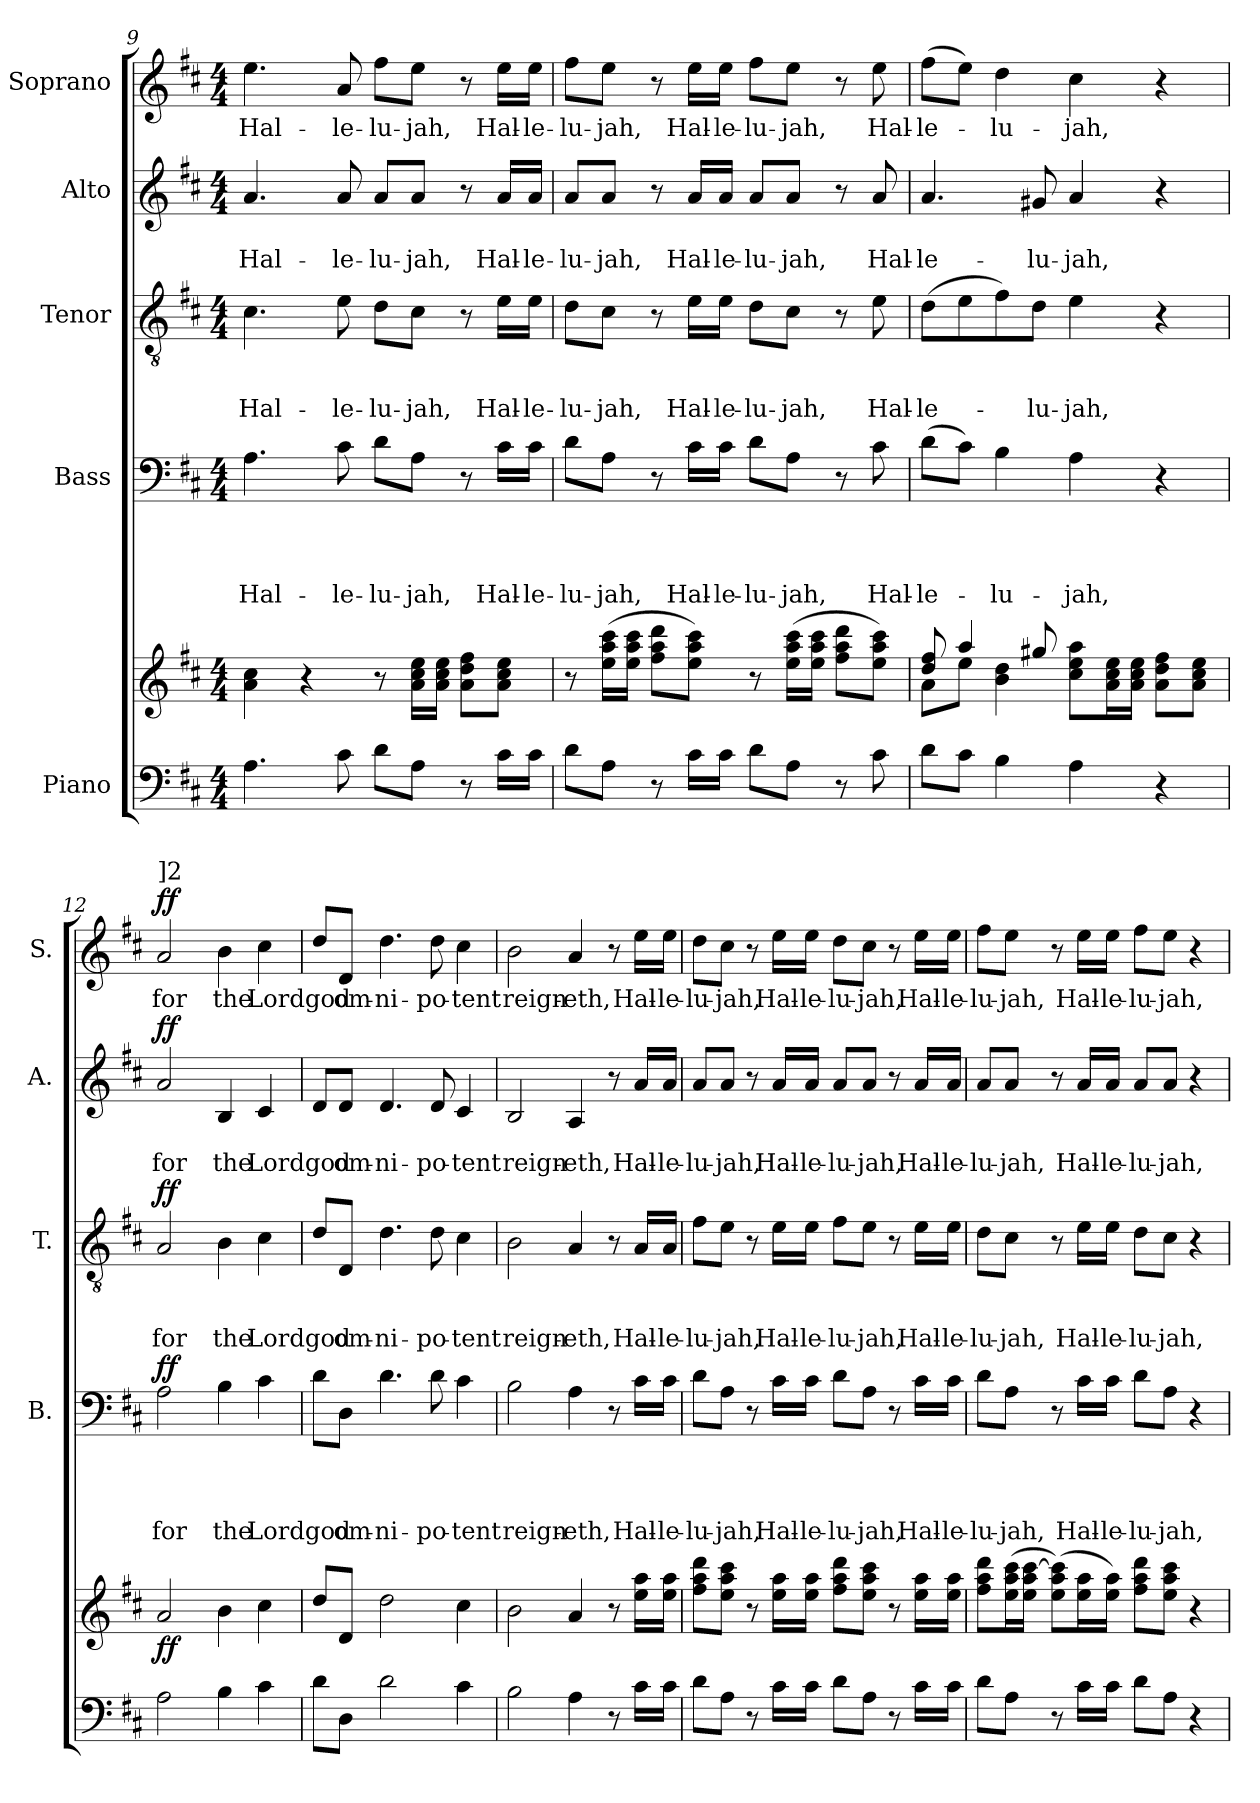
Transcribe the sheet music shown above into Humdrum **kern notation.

**kern	**kern	**dynam	**kern	**text	**text	**text	**text	**dynam	**kern	**text	**text	**text	**dynam	**kern	**text	**text	**dynam	**kern	**text	**dynam
*part5	*part5	*part5	*part4	*part4	*part4	*part4	*part4	*part4	*part3	*part3	*part3	*part3	*part3	*part2	*part2	*part2	*part2	*part1	*part1	*part1
*staff6	*staff5	*staff5/6	*staff4	*staff4	*staff4	*staff4	*staff4	*staff4	*staff3	*staff3	*staff3	*staff3	*staff3	*staff2	*staff2	*staff2	*staff2	*staff1	*staff1	*staff1
*I"Piano	*	*	*I"Bass	*	*	*	*	*	*I"Tenor	*	*	*	*	*I"Alto	*	*	*	*I"Soprano	*	*
*	*	*	*I'B.	*	*	*	*	*	*I'T.	*	*	*	*	*I'A.	*	*	*	*I'S.	*	*
*clefF4	*clefG2	*	*clefF4	*	*	*	*	*	*clefGv2	*	*	*	*	*clefG2	*	*	*	*clefG2	*	*
*k[f#c#]	*k[f#c#]	*	*k[f#c#]	*	*	*	*	*	*k[f#c#]	*	*	*	*	*k[f#c#]	*	*	*	*k[f#c#]	*	*
*D:	*D:	*	*D:	*	*	*	*	*	*D:	*	*	*	*	*D:	*	*	*	*D:	*	*
*M4/4	*M4/4	*	*M4/4	*	*	*	*	*	*M4/4	*	*	*	*	*M4/4	*	*	*	*M4/4	*	*
=9	=9	=9	=9	=9	=9	=9	=9	=9	=9	=9	=9	=9	=9	=9	=9	=9	=9	=9	=9	=9
!	!	!	!	!	!	!	!LO:LY:b	!	!	!	!	!LO:LY:b	!	!	!	!LO:LY:b	!	!	!LO:LY:b	!
4.A\	4a\ 4cc#\	.	4.A\	.	.	.	Hal-	.	4.c#\	.	.	Hal-	.	4.a/	.	Hal-	.	4.ee\	Hal-	.
.	4r	.	.	.	.	.	.	.	.	.	.	.	.	.	.	.	.	.	.	.
!	!	!	!	!	!	!	!LO:LY:b	!	!	!	!	!LO:LY:b	!	!	!	!LO:LY:b	!	!	!LO:LY:b	!
8c#\	.	.	8c#\	.	.	.	-le-	.	8e\	.	.	-le-	.	8a/	.	-le-	.	8a/	-le-	.
!	!	!	!	!	!	!	!LO:LY:b	!	!	!	!	!LO:LY:b	!	!	!	!LO:LY:b	!	!	!LO:LY:b	!
8d\L	8r	.	8d\L	.	.	.	-lu-	.	8d\L	.	.	-lu-	.	8a/L	.	-lu-	.	8ff#\L	-lu-	.
!	!	!	!	!	!	!	!LO:LY:b:rj	!	!	!	!	!LO:LY:b:rj	!	!	!	!LO:LY:b:rj	!	!	!LO:LY:b:rj	!
8A\J	16a\ 16cc#\ 16ee\LL	.	8A\J	.	.	.	-jah,	.	8c#\J	.	.	-jah,	.	8a/J	.	-jah,	.	8ee\J	-jah,	.
.	16a\ 16cc#\ 16ee\JJ	.	.	.	.	.	.	.	.	.	.	.	.	.	.	.	.	.	.	.
8r	8a\ 8dd\ 8ff#\L	.	8r	.	.	.	.	.	8r	.	.	.	.	8r	.	.	.	8r	.	.
!	!	!	!	!	!	!	!LO:LY:b	!	!	!	!	!LO:LY:b	!	!	!	!LO:LY:b	!	!	!LO:LY:b	!
16c#\LL	8a\ 8cc#\ 8ee\J	.	16c#\LL	.	.	.	Hal-	.	16e\LL	.	.	Hal-	.	16a/LL	.	Hal-	.	16ee\LL	Hal-	.
!	!	!	!	!	!	!	!LO:LY:b:rj	!	!	!	!	!LO:LY:b:rj	!	!	!	!LO:LY:b:rj	!	!	!LO:LY:b:rj	!
16c#\JJ	.	.	16c#\JJ	.	.	.	-le-	.	16e\JJ	.	.	-le-	.	16a/JJ	.	-le-	.	16ee\JJ	-le-	.
=10	=10	=10	=10	=10	=10	=10	=10	=10	=10	=10	=10	=10	=10	=10	=10	=10	=10	=10	=10	=10
!	!	!	!	!	!	!	!LO:LY:b	!	!	!	!	!LO:LY:b	!	!	!	!LO:LY:b	!	!	!LO:LY:b	!
8d\L	8r	.	8d\L	.	.	.	-lu-	.	8d\L	.	.	-lu-	.	8a/L	.	-lu-	.	8ff#\L	-lu-	.
!	!	!	!	!	!	!	!LO:LY:b	!	!	!	!	!LO:LY:b	!	!	!	!LO:LY:b	!	!	!LO:LY:b	!
8A\J	(<16ee\ 16aa\ 16ccc#\LL	.	8A\J	.	.	.	-jah,	.	8c#\J	.	.	-jah,	.	8a/J	.	-jah,	.	8ee\J	-jah,	.
.	16ee\ 16aa\ 16ccc#\JJ	.	.	.	.	.	.	.	.	.	.	.	.	.	.	.	.	.	.	.
8r	8ff#\ 8aa\ 8ddd\L	.	8r	.	.	.	.	.	8r	.	.	.	.	8r	.	.	.	8r	.	.
!	!	!	!	!	!	!	!LO:LY:b	!	!	!	!	!LO:LY:b	!	!	!	!LO:LY:b	!	!	!LO:LY:b	!
16c#\LL	8ee\ 8aa\ 8ccc#\J)	.	16c#\LL	.	.	.	Hal-	.	16e\LL	.	.	Hal-	.	16a/LL	.	Hal-	.	16ee\LL	Hal-	.
!	!	!	!	!	!	!	!LO:LY:b	!	!	!	!	!LO:LY:b	!	!	!	!LO:LY:b	!	!	!LO:LY:b	!
16c#\JJ	.	.	16c#\JJ	.	.	.	-le-	.	16e\JJ	.	.	-le-	.	16a/JJ	.	-le-	.	16ee\JJ	-le-	.
!	!	!	!	!	!	!	!LO:LY:b	!	!	!	!	!LO:LY:b	!	!	!	!LO:LY:b	!	!	!LO:LY:b	!
8d\L	8r	.	8d\L	.	.	.	-lu-	.	8d\L	.	.	-lu-	.	8a/L	.	-lu-	.	8ff#\L	-lu-	.
!	!	!	!	!	!	!	!LO:LY:b:rj	!	!	!	!	!LO:LY:b:rj	!	!	!	!LO:LY:b:rj	!	!	!LO:LY:b:rj	!
8A\J	(<16ee\ 16aa\ 16ccc#\LL	.	8A\J	.	.	.	-jah,	.	8c#\J	.	.	-jah,	.	8a/J	.	-jah,	.	8ee\J	-jah,	.
.	16ee\ 16aa\ 16ccc#\JJ	.	.	.	.	.	.	.	.	.	.	.	.	.	.	.	.	.	.	.
8r	8ff#\ 8aa\ 8ddd\L	.	8r	.	.	.	.	.	8r	.	.	.	.	8r	.	.	.	8r	.	.
!	!	!	!	!	!	!	!LO:LY:b	!	!	!	!	!LO:LY:b	!	!	!	!LO:LY:b	!	!	!LO:LY:b	!
8c#\	8ee\ 8aa\ 8ccc#\J)	.	8c#\	.	.	.	Hal-	.	8e\	.	.	Hal-	.	8a/	.	Hal-	.	8ee\	Hal-	.
=11	=11	=11	=11	=11	=11	=11	=11	=11	=11	=11	=11	=11	=11	=11	=11	=11	=11	=11	=11	=11
*	*^	*	*	*	*	*	*	*	*	*	*	*	*	*	*	*	*	*	*	*
!	!	!	!	!	!	!	!	!LO:LY:b	!	!	!	!	!LO:LY:b	!	!	!	!LO:LY:b	!	!	!LO:LY:b	!
8d\L	8dd/ 8ff#/	8a\L	.	(>8d\L	.	.	.	-le-	.	(>8d\L	.	.	-le-	.	4.a/	.	-le-	.	(>8ff#\L	-le-	.
8c#\J	4aa/	8ee\J	.	8c#\J)	.	.	.	.	.	8e\	.	.	.	.	.	.	.	.	8ee\J)	.	.
!	!	!	!	!	!	!	!	!LO:LY:b	!	!	!	!	!	!	!	!	!	!	!	!LO:LY:b	!
4B\	.	4b\ 4dd\	.	4B\	.	.	.	-lu-	.	8f#\)	.	.	.	.	.	.	.	.	4dd\	-lu-	.
!	!	!	!	!	!	!	!	!	!	!	!	!	!LO:LY:b	!	!	!	!LO:LY:b	!	!	!	!
.	8gg#X/	.	.	.	.	.	.	.	.	8d\J	.	.	-lu-	.	8g#X/	.	-lu-	.	.	.	.
!	!	!	!	!	!	!	!	!LO:LY:b	!	!	!	!	!LO:LY:b	!	!	!	!LO:LY:b	!	!	!LO:LY:b	!
4A\	2ryy	8cc#\ 8ee\ 8aa\L	.	4A\	.	.	.	-jah,	.	4e\	.	.	-jah,	.	4a/	.	-jah,	.	4cc#\	-jah,	.
.	.	16a\ 16cc#\ 16ee\L	.	.	.	.	.	.	.	.	.	.	.	.	.	.	.	.	.	.	.
.	.	16a\ 16cc#\ 16ee\JJ	.	.	.	.	.	.	.	.	.	.	.	.	.	.	.	.	.	.	.
4r	.	8a\ 8dd\ 8ff#\L	.	4r	.	.	.	.	.	4r	.	.	.	.	4r	.	.	.	4r	.	.
.	.	8a\ 8cc#\ 8ee\J	.	.	.	.	.	.	.	.	.	.	.	.	.	.	.	.	.	.	.
!!LO:LB:g=z
=12	=12	=12	=12	=12	=12	=12	=12	=12	=12	=12	=12	=12	=12	=12	=12	=12	=12	=12	=12	=12	=12
!	!	!	!	!	!	!	!	!	!	!	!	!	!	!	!	!	!	!	!LO:TX:a:t=]2	!	!
!	!	!	!LO:DY:b	!	!	!	!	!LO:LY:b	!LO:DY:a	!	!	!	!LO:LY:b	!LO:DY:a	!	!	!LO:LY:b	!LO:DY:a	!	!LO:LY:b	!LO:DY:a
*	*v	*v	*	*	*	*	*	*	*	*	*	*	*	*	*	*	*	*	*	*	*
2A\	2a/	ff	2A\	.	.	.	for	ff	2A/	.	.	for	ff	2a/	.	for	ff	2a/	for	ff
!	!	!	!	!	!	!	!LO:LY:b	!	!	!	!	!LO:LY:b	!	!	!	!LO:LY:b	!	!	!LO:LY:b	!
4B\	4b\	.	4B\	.	.	.	the	.	4B\	.	.	the	.	4B/	.	the	.	4b\	the	.
!	!	!	!	!	!	!	!LO:LY:b	!	!	!	!	!LO:LY:b	!	!	!	!LO:LY:b	!	!	!LO:LY:b	!
4c#\	4cc#\	.	4c#\	.	.	.	Lordgod	.	4c#\	.	.	Lordgod	.	4c#/	.	Lordgod	.	4cc#\	Lordgod	.
=13	=13	=13	=13	=13	=13	=13	=13	=13	=13	=13	=13	=13	=13	=13	=13	=13	=13	=13	=13	=13
8d\L	8dd/L	.	8d\L	.	.	.	.	.	8d/L	.	.	.	.	8d/L	.	.	.	8dd/L	.	.
!	!	!	!	!	!	!	!LO:LY:b	!	!	!	!	!LO:LY:b	!	!	!	!LO:LY:b	!	!	!LO:LY:b	!
8D\J	8d/J	.	8D\J	.	.	.	om-	.	8D/J	.	.	om-	.	8d/J	.	om-	.	8d/J	om-	.
!	!	!	!	!	!	!	!LO:LY:b:rj	!	!	!	!	!LO:LY:b:rj	!	!	!	!LO:LY:b:rj	!	!	!LO:LY:b:rj	!
2d\	2dd\	.	4.d\	.	.	.	-ni-	.	4.d\	.	.	-ni-	.	4.d/	.	-ni-	.	4.dd\	-ni-	.
!	!	!	!	!	!	!	!LO:LY:b	!	!	!	!	!LO:LY:b	!	!	!	!LO:LY:b	!	!	!LO:LY:b	!
.	.	.	8d\	.	.	.	-po-	.	8d\	.	.	-po-	.	8d/	.	-po-	.	8dd\	-po-	.
!	!	!	!	!	!	!	!LO:LY:b	!	!	!	!	!LO:LY:b	!	!	!	!LO:LY:b	!	!	!LO:LY:b	!
4c#\	4cc#\	.	4c#\	.	.	.	-tent	.	4c#\	.	.	-tent	.	4c#/	.	-tent	.	4cc#\	-tent	.
=14	=14	=14	=14	=14	=14	=14	=14	=14	=14	=14	=14	=14	=14	=14	=14	=14	=14	=14	=14	=14
!	!	!	!	!	!	!	!LO:LY:b	!	!	!	!	!LO:LY:b	!	!	!	!LO:LY:b	!	!	!LO:LY:b	!
2B\	2b\	.	2B\	.	.	.	reign-	.	2B\	.	.	reign-	.	2B/	.	reign-	.	2b\	reign-	.
!	!	!	!	!	!	!	!LO:LY:b	!	!	!	!	!LO:LY:b	!	!	!	!LO:LY:b	!	!	!LO:LY:b	!
4A\	4a/	.	4A\	.	.	.	-eth,	.	4A/	.	.	-eth,	.	4A/	.	-eth,	.	4a/	-eth,	.
8r	8r	.	8r	.	.	.	.	.	8r	.	.	.	.	8r	.	.	.	8r	.	.
!	!	!	!	!	!	!	!LO:LY:b	!	!	!	!	!LO:LY:b	!	!	!	!LO:LY:b	!	!	!LO:LY:b	!
16c#\LL	16ee\ 16aa\LL	.	16c#\LL	.	.	.	Hal-	.	16A/LL	.	.	Hal-	.	16a/LL	.	Hal-	.	16ee\LL	Hal-	.
!	!	!	!	!	!	!	!LO:LY:b:rj	!	!	!	!	!LO:LY:b:rj	!	!	!	!LO:LY:b:rj	!	!	!LO:LY:b:rj	!
16c#\JJ	16ee\ 16aa\JJ	.	16c#\JJ	.	.	.	-le-	.	16A/JJ	.	.	-le-	.	16a/JJ	.	-le-	.	16ee\JJ	-le-	.
=15	=15	=15	=15	=15	=15	=15	=15	=15	=15	=15	=15	=15	=15	=15	=15	=15	=15	=15	=15	=15
!	!	!	!	!	!	!	!LO:LY:b	!	!	!	!	!LO:LY:b	!	!	!	!LO:LY:b	!	!	!LO:LY:b	!
8d\L	8ff#\ 8aa\ 8ddd\L	.	8d\L	.	.	.	-lu-	.	8f#\L	.	.	-lu-	.	8a/L	.	-lu-	.	8dd\L	-lu-	.
!	!	!	!	!	!	!	!LO:LY:b	!	!	!	!	!LO:LY:b	!	!	!	!LO:LY:b	!	!	!LO:LY:b	!
8A\J	8ee\ 8aa\ 8ccc#\J	.	8A\J	.	.	.	-jah,	.	8e\J	.	.	-jah,	.	8a/J	.	-jah,	.	8cc#\J	-jah,	.
8r	8r	.	8r	.	.	.	.	.	8r	.	.	.	.	8r	.	.	.	8r	.	.
!	!	!	!	!	!	!	!LO:LY:b	!	!	!	!	!LO:LY:b	!	!	!	!LO:LY:b	!	!	!LO:LY:b	!
16c#\LL	16ee\ 16aa\LL	.	16c#\LL	.	.	.	Hal-	.	16e\LL	.	.	Hal-	.	16a/LL	.	Hal-	.	16ee\LL	Hal-	.
!	!	!	!	!	!	!	!LO:LY:b	!	!	!	!	!LO:LY:b	!	!	!	!LO:LY:b	!	!	!LO:LY:b	!
16c#\JJ	16ee\ 16aa\JJ	.	16c#\JJ	.	.	.	-le-	.	16e\JJ	.	.	-le-	.	16a/JJ	.	-le-	.	16ee\JJ	-le-	.
!	!	!	!	!	!	!	!LO:LY:b	!	!	!	!	!LO:LY:b	!	!	!	!LO:LY:b	!	!	!LO:LY:b	!
8d\L	8ff#\ 8aa\ 8ddd\L	.	8d\L	.	.	.	-lu-	.	8f#\L	.	.	-lu-	.	8a/L	.	-lu-	.	8dd\L	-lu-	.
!	!	!	!	!	!	!	!LO:LY:b:rj	!	!	!	!	!LO:LY:b:rj	!	!	!	!LO:LY:b:rj	!	!	!LO:LY:b:rj	!
8A\J	8ee\ 8aa\ 8ccc#\J	.	8A\J	.	.	.	-jah,	.	8e\J	.	.	-jah,	.	8a/J	.	-jah,	.	8cc#\J	-jah,	.
8r	8r	.	8r	.	.	.	.	.	8r	.	.	.	.	8r	.	.	.	8r	.	.
!	!	!	!	!	!	!	!LO:LY:b	!	!	!	!	!LO:LY:b	!	!	!	!LO:LY:b	!	!	!LO:LY:b	!
16c#\LL	16ee\ 16aa\LL	.	16c#\LL	.	.	.	Hal-	.	16e\LL	.	.	Hal-	.	16a/LL	.	Hal-	.	16ee\LL	Hal-	.
!	!	!	!	!	!	!	!LO:LY:b:rj	!	!	!	!	!LO:LY:b:rj	!	!	!	!LO:LY:b:rj	!	!	!LO:LY:b:rj	!
16c#\JJ	16ee\ 16aa\JJ	.	16c#\JJ	.	.	.	-le-	.	16e\JJ	.	.	-le-	.	16a/JJ	.	-le-	.	16ee\JJ	-le-	.
=16	=16	=16	=16	=16	=16	=16	=16	=16	=16	=16	=16	=16	=16	=16	=16	=16	=16	=16	=16	=16
!	!	!	!	!	!	!	!LO:LY:b	!	!	!	!	!LO:LY:b	!	!	!	!LO:LY:b	!	!	!LO:LY:b	!
8d\L	8ff#\ 8aa\ 8ddd\L	.	8d\L	.	.	.	-lu-	.	8d\L	.	.	-lu-	.	8a/L	.	-lu-	.	8ff#\L	-lu-	.
!	!	!	!	!	!	!	!LO:LY:b	!	!	!	!	!LO:LY:b	!	!	!	!LO:LY:b	!	!	!LO:LY:b	!
8A\J	(<16ee\ 16aa\ 16ccc#\L	.	8A\J	.	.	.	-jah,	.	8c#\J	.	.	-jah,	.	8a/J	.	-jah,	.	8ee\J	-jah,	.
.	16ee\ 16aa\ [<16ccc#\JJ	.	.	.	.	.	.	.	.	.	.	.	.	.	.	.	.	.	.	.
8r	(<8ee\ 8aa\ 8ccc#\]L)	.	8r	.	.	.	.	.	8r	.	.	.	.	8r	.	.	.	8r	.	.
!	!	!	!	!	!	!	!LO:LY:b	!	!	!	!	!LO:LY:b	!	!	!	!LO:LY:b	!	!	!LO:LY:b	!
16c#\LL	16ee\ 16aa\L	.	16c#\LL	.	.	.	Hal-	.	16e\LL	.	.	Hal-	.	16a/LL	.	Hal-	.	16ee\LL	Hal-	.
!	!	!	!	!	!	!	!LO:LY:b	!	!	!	!	!LO:LY:b	!	!	!	!LO:LY:b	!	!	!LO:LY:b	!
16c#\JJ	16ee\ 16aa\JJ)	.	16c#\JJ	.	.	.	-le-	.	16e\JJ	.	.	-le-	.	16a/JJ	.	-le-	.	16ee\JJ	-le-	.
!	!	!	!	!	!	!	!LO:LY:b	!	!	!	!	!LO:LY:b	!	!	!	!LO:LY:b	!	!	!LO:LY:b	!
8d\L	8ff#\ 8aa\ 8ddd\L	.	8d\L	.	.	.	-lu-	.	8d\L	.	.	-lu-	.	8a/L	.	-lu-	.	8ff#\L	-lu-	.
!	!	!	!	!	!	!	!LO:LY:b:rj	!	!	!	!	!LO:LY:b:rj	!	!	!	!LO:LY:b:rj	!	!	!LO:LY:b:rj	!
8A\J	8ee\ 8aa\ 8ccc#\J	.	8A\J	.	.	.	-jah,	.	8c#\J	.	.	-jah,	.	8a/J	.	-jah,	.	8ee\J	-jah,	.
4r	4r	.	4r	.	.	.	.	.	4r	.	.	.	.	4r	.	.	.	4r	.	.
=	=	=	=	=	=	=	=	=	=	=	=	=	=	=	=	=	=	=	=	=
*-	*-	*-	*-	*-	*-	*-	*-	*-	*-	*-	*-	*-	*-	*-	*-	*-	*-	*-	*-	*-
